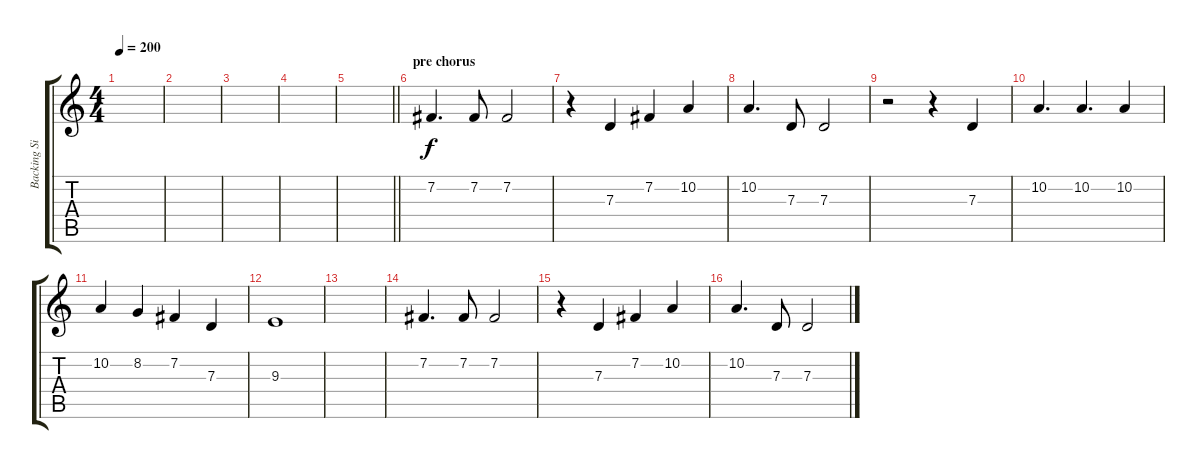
\track ("Backing Singers, herman, sam" "Backing Si") {instrument choiraahs}
\staff {score tabs}
\tuning (E4 B3 G3 D3 A2 E2) {hide}
\ts (4 4)
\tempo 200
\clef g2
\ks c
|
|
|
|
\barLineRight lightlight
|
\section ("" "pre chorus")
7.2.4{d} 7.2.8 7.2.2 |
r.4 7.3.4 7.2.4 10.2.4 |
10.2.4{d} 7.3.8 7.3.2 |
r.2 r.4 7.3.4 |
10.2.4{d} 10.2.4{d} 10.2.4 |
10.2.4 8.2.4 7.2.4 7.3.4 |
9.3.1 |
|
7.2.4{d} 7.2.8 7.2.2 |
r.4 7.3.4 7.2.4 10.2.4 |
10.2.4{d} 7.3.8 7.3.2
